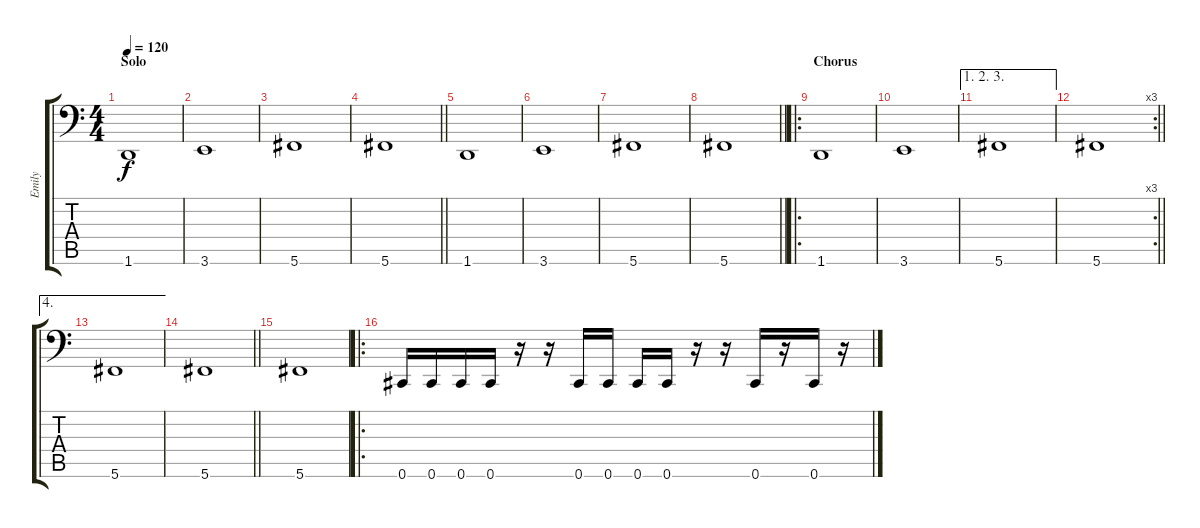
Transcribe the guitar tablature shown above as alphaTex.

\track ("Emily" "Emily") {instrument electricbasspick}
\staff {score tabs}
\tuning (Eb3 Bb2 Gb2 Db2 Ab1 Db1) {hide}
\ts (4 4)
\section ("" "Solo")
\tempo 120
\clef f4
\ks c
1.6.1{dy f} |
3.6.1 |
5.6.1 |
\barLineRight lightlight
5.6.1 |
1.6.1 |
3.6.1 |
5.6.1 |
\barLineRight lightlight
5.6.1 |
\ro
\section ("" "Chorus")
1.6.1 |
3.6.1 |
\ae (1 2 3)
5.6.1 |
\rc 3
\barLineRight lightlight
5.6.1 |
\ae 4
5.6.1 |
\barLineRight lightlight
5.6.1 |
5.6.1 |
\ro
0.6.16 0.6.16 0.6.16 0.6.16 r.16 r.16 0.6.16 0.6.16 0.6.16 0.6.16 r.16 r.16 0.6.16 r.16 0.6.16 r.16
